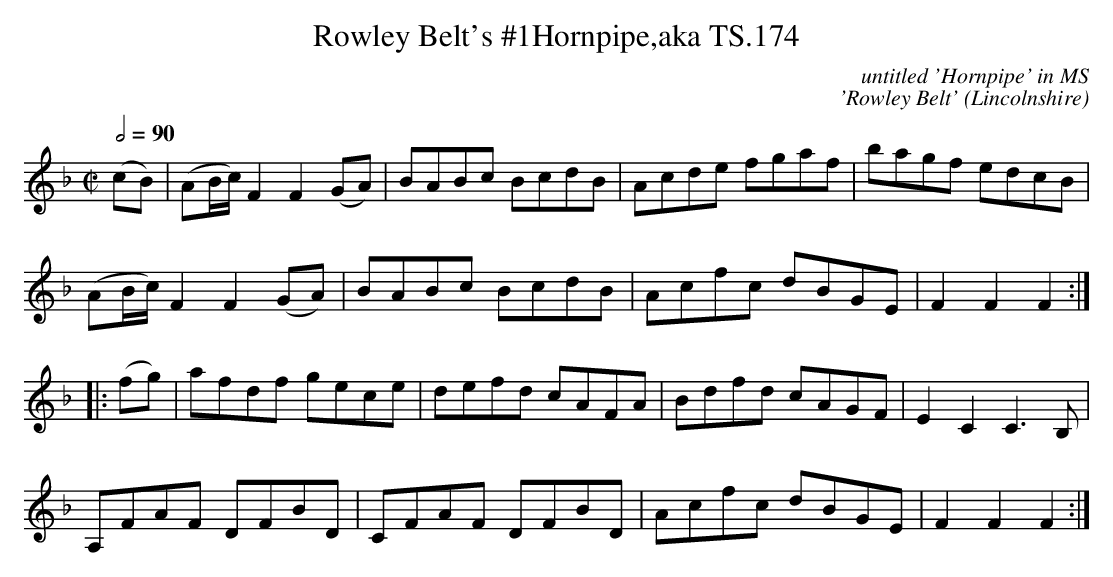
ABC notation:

X:1
T:Rowley Belt's #1Hornpipe,aka TS.174
C:untitled 'Hornpipe' in MS
C:'Rowley Belt'
L:1/8
M:C|
O:Lincolnshire
Q:1/2=90
K:F
(cB)|(AB/c/)F2F2(GA)|BABc BcdB|Acde fgaf|bagf edcB|!
(AB/c/)F2F2(GA)|BABc BcdB|Acfc dBGE|F2F2F2:|!
|:(fg)|afdf gece|defd cAFA|Bdfd cAGF|E2C2C3B,|!
A,FAF DFBD|CFAF DFBD|Acfc dBGE|F2F2F2:|]
